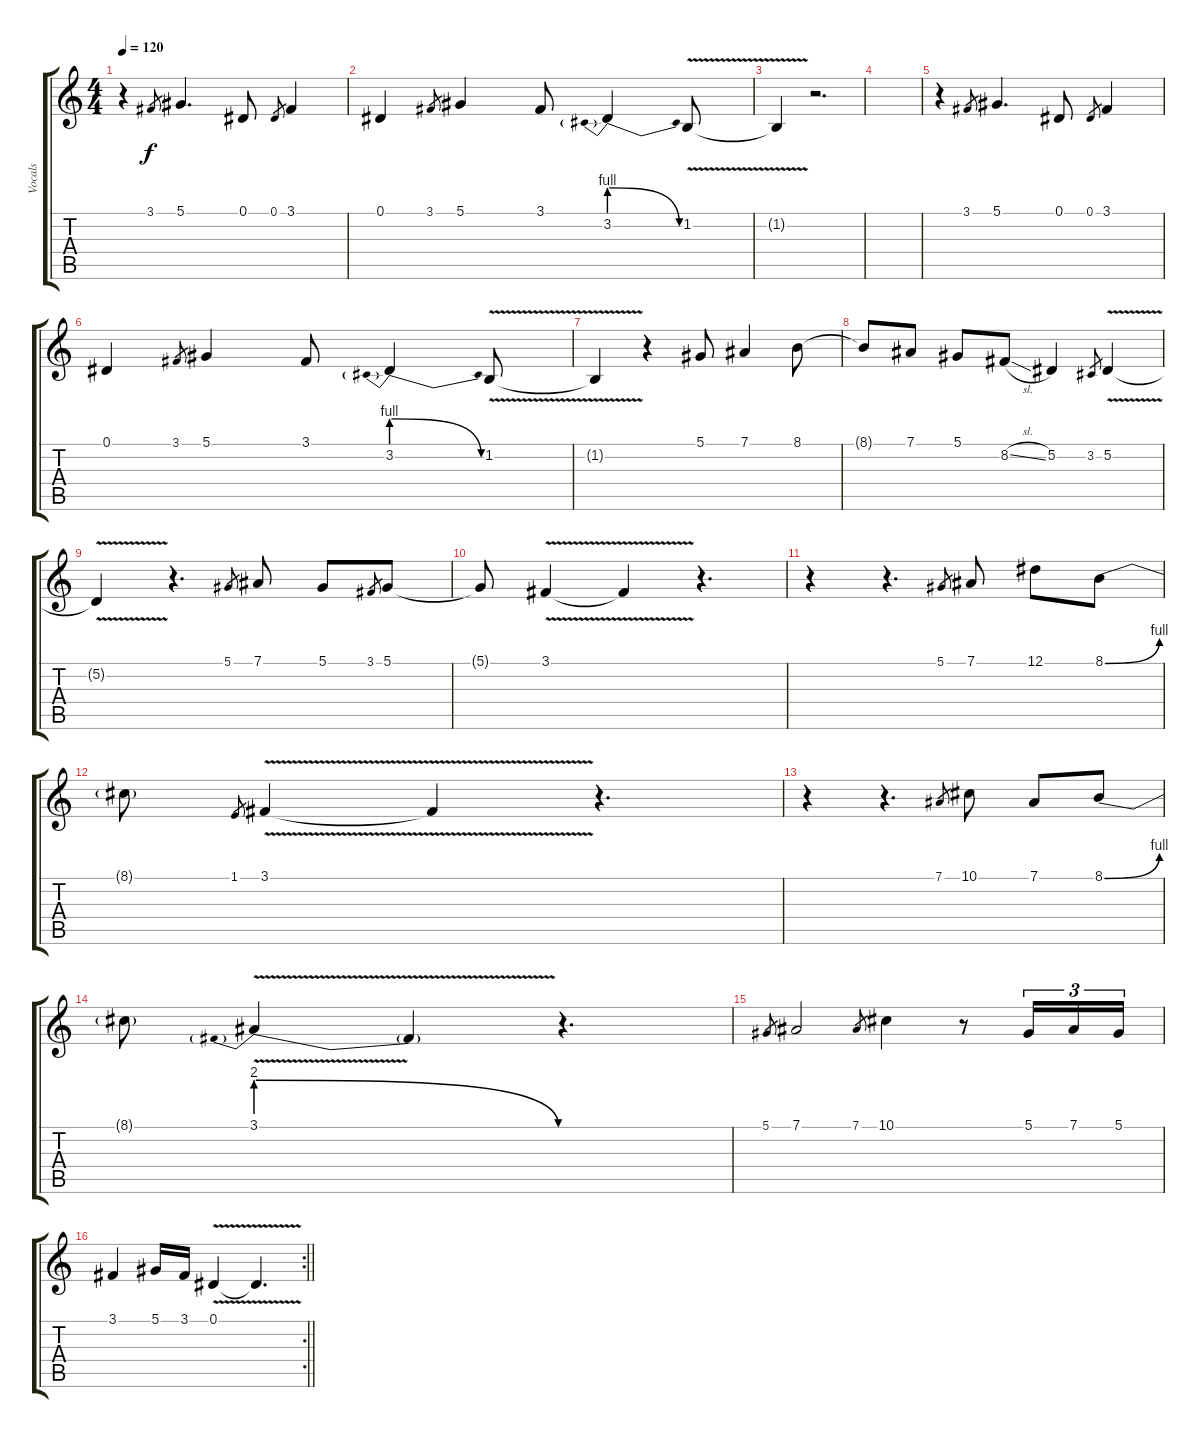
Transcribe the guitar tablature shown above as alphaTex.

\track ("Vocals" "Vocals") {instrument oboe}
\staff {score tabs}
\tuning (Eb4 Bb3 Gb3 Db3 Ab2 Eb2) {hide}
\ts (4 4)
\tempo 120
\clef g2
\ks c
r.4{dy f} 3.1.8{gr} 5.1.4{d} 0.1.8 0.1.8{gr} 3.1.4 |
0.1.4 3.1.8{gr} 5.1.4 3.1.8 3.2{be (prebendrelease 0 4 60 0)}.4 1.2{v}.8 |
1.2{t}.4 r.2{d} |
|
r.4 3.1.8{gr} 5.1.4{d} 0.1.8 0.1.8{gr} 3.1.4 |
0.1.4 3.1.8{gr} 5.1.4 3.1.8 3.2{be (prebendrelease 0 4 60 0)}.4 1.2{v}.8 |
1.2{t}.4 r.4 5.1.8 7.1.4 8.1.8 |
8.1{t}.8 7.1.8 5.1.8 8.2{sl}.8 5.2.4 3.2.8{gr} 5.2{v}.4 |
5.2{t}.4 r.4{d} 5.1.8{gr} 7.1.8 5.1.8 3.1.8{gr} 5.1.8 |
5.1{t}.8 3.1{v}.4 3.1{t}.4 r.4{d} |
r.4 r.4{d} 5.1.8{gr} 7.1.8 12.1.8 8.1{be (bend 0 0 60 4)}.8 |
8.1{t}.8 1.1.8{gr} 3.1{v}.4 3.1{t}.4 r.4{d} |
r.4 r.4{d} 7.1.8{gr} 10.1.8 7.1.8 8.1{be (bend 0 0 60 4)}.8 |
8.1{t}.8 3.1{be (prebendrelease 0 8 60 0) v}.4 3.1{t}.4 r.4{d} |
5.1.8{gr} 7.1.2 7.1.8{gr} 10.1.4 r.8 5.1.16{tu (3 2)} 7.1.16{tu (3 2)} 5.1.16{tu (3 2)} |
\rc 2
\barLineRight lightlight
3.1.4 5.1.16 3.1.16 0.1{v}.4 0.1{t}.4{d}
